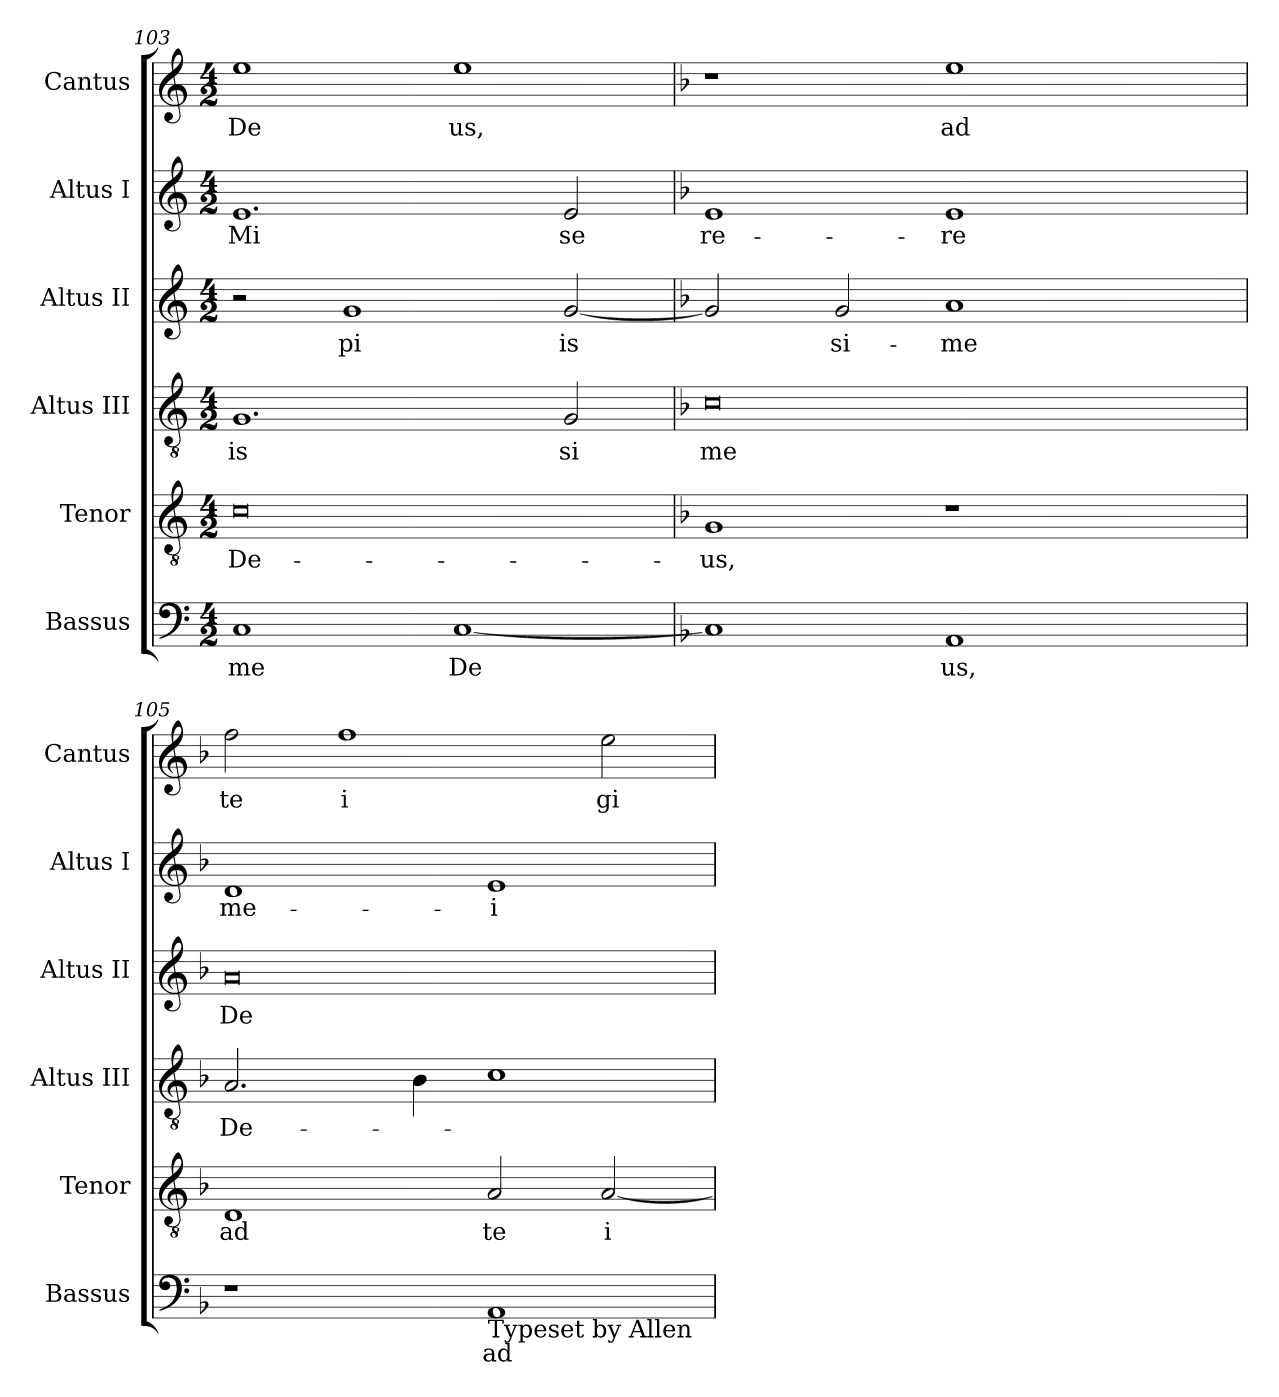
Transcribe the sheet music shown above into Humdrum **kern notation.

**kern	**text	**kern	**text	**kern	**text	**kern	**text	**kern	**text	**kern	**text
*part6	*part6	*part5	*part5	*part4	*part4	*part3	*part3	*part2	*part2	*part1	*part1
*staff6	*staff6	*staff5	*staff5	*staff4	*staff4	*staff3	*staff3	*staff2	*staff2	*staff1	*staff1
*I"Bassus	*	*I"Tenor	*	*I"Altus III	*	*I"Altus II	*	*I"Altus I	*	*I"Cantus	*
*I'Bassus	*	*I'Tenor	*	*I'Altus III	*	*I'Altus II	*	*I'Altus I	*	*I'Cantus	*
*clefF4	*	*clefGv2	*	*clefGv2	*	*clefG2	*	*clefG2	*	*clefG2	*
*ITrd-3c-5	*	*ITrd-3c-5	*	*ITrd-3c-5	*	*ITrd-3c-5	*	*	*	*ITrd-3c-5	*
*k[b-]	*	*k[b-]	*	*k[b-]	*	*k[b-]	*	*k[]	*	*k[b-]	*
*F:	*	*F:	*	*F:	*	*F:	*	*C:	*	*F:	*
*M4/2	*	*M4/2	*	*M4/2	*	*M4/2	*	*M4/2	*	*M4/2	*
=103	=103	=103	=103	=103	=103	=103	=103	=103	=103	=103	=103
!	!LO:LY:b:cj	!	!LO:LY:b:cj	!	!LO:LY:b:cj	!	!	!	!LO:LY:b:cj	!	!LO:LY:b:cj
1F	me	0f	De-	1.c	is	2r	.	1.e	Mi	1aa	De
!	!	!	!	!	!	!	!LO:LY:b:cj	!	!	!	!
.	.	.	.	.	.	1cc	pi	.	.	.	.
!	!LO:LY:b:cj	!	!	!	!	!	!	!	!	!	!LO:LY:b:cj
[>1F	De	.	.	.	.	.	.	.	.	1aa	us,
!	!	!	!	!	!LO:LY:b:cj	!	!LO:LY:b:cj	!	!LO:LY:b:cj	!	!
.	.	.	.	2c/	si	[>2cc/	is	2e/	se	.	.
!!LO:LB:g=z
=104	=104	=104	=104	=104	=104	=104	=104	=104	=104	=104	=104
*k[b-e-]	*	*k[b-e-]	*	*k[b-e-]	*	*k[b-e-]	*	*k[b-]	*	*k[b-e-]	*
*B-:	*	*B-:	*	*B-:	*	*B-:	*	*F:	*	*B-:	*
!	!	!	!LO:LY:b:cj	!	!LO:LY:b:cj	!	!	!	!LO:LY:b:cj	!	!
*	*	*	*	*	*	*^	*	*	*	*	*
1F]	.	1c	-us,	0f	me	2cc/]	32.ryy	.	1e	re-	1r	.
.	.	.	.	.	.	.	1ryy	.	.	.	.	.
!	!	!	!	!	!	!	!	!LO:LY:b:cj	!	!	!	!
.	.	.	.	.	.	2cc/	.	si-	.	.	.	.
!	!LO:LY:b:cj	!	!	!	!	!	!	!LO:LY:b:cj	!	!LO:LY:b:cj	!	!LO:LY:b:cj
1D	us,	1r	.	.	.	1dd	.	-me	1e	-re	1aa	ad
.	.	.	.	.	.	.	2ryy	.	.	.	.	.
.	.	.	.	.	.	.	4ryy	.	.	.	.	.
.	.	.	.	.	.	.	8ryy	.	.	.	.	.
.	.	.	.	.	.	.	16ryy	.	.	.	.	.
.	.	.	.	.	.	.	64ryy	.	.	.	.	.
=105	=105	=105	=105	=105	=105	=105	=105	=105	=105	=105	=105	=105
!	!	!	!LO:LY:b:cj	!	!LO:LY:b	!	!	!LO:LY:b:cj	!	!LO:LY:b:cj	!	!LO:LY:b:cj
*	*	*	*	*	*	*v	*v	*	*	*	*	*
1r	.	1G	ad	2.d/	De-	0dd	De-	1d	me-	2bb-\	te
!	!	!	!	!	!	!	!	!	!	!	!LO:LY:b:cj
.	.	.	.	.	.	.	.	.	.	1bb-	i
.	.	.	.	4e-\	.	.	.	.	.	.	.
!LO:TX:b:t=Typeset by Allen	!	!	!	!	!	!	!	!	!	!	!
!	!LO:LY:b:cj	!	!LO:LY:b:cj	!	!	!	!	!	!LO:LY:b:cj	!	!
1D	ad	2d/	te	1f	.	.	.	1e	-i	.	.
!	!	!	!LO:LY:b:rj	!	!	!	!	!	!	!	!LO:LY:b:cj
.	.	[<2d/	i	.	.	.	.	.	.	2aa\	gi
=	=	=	=	=	=	=	=	=	=	=	=
*-	*-	*-	*-	*-	*-	*-	*-	*-	*-	*-	*-
